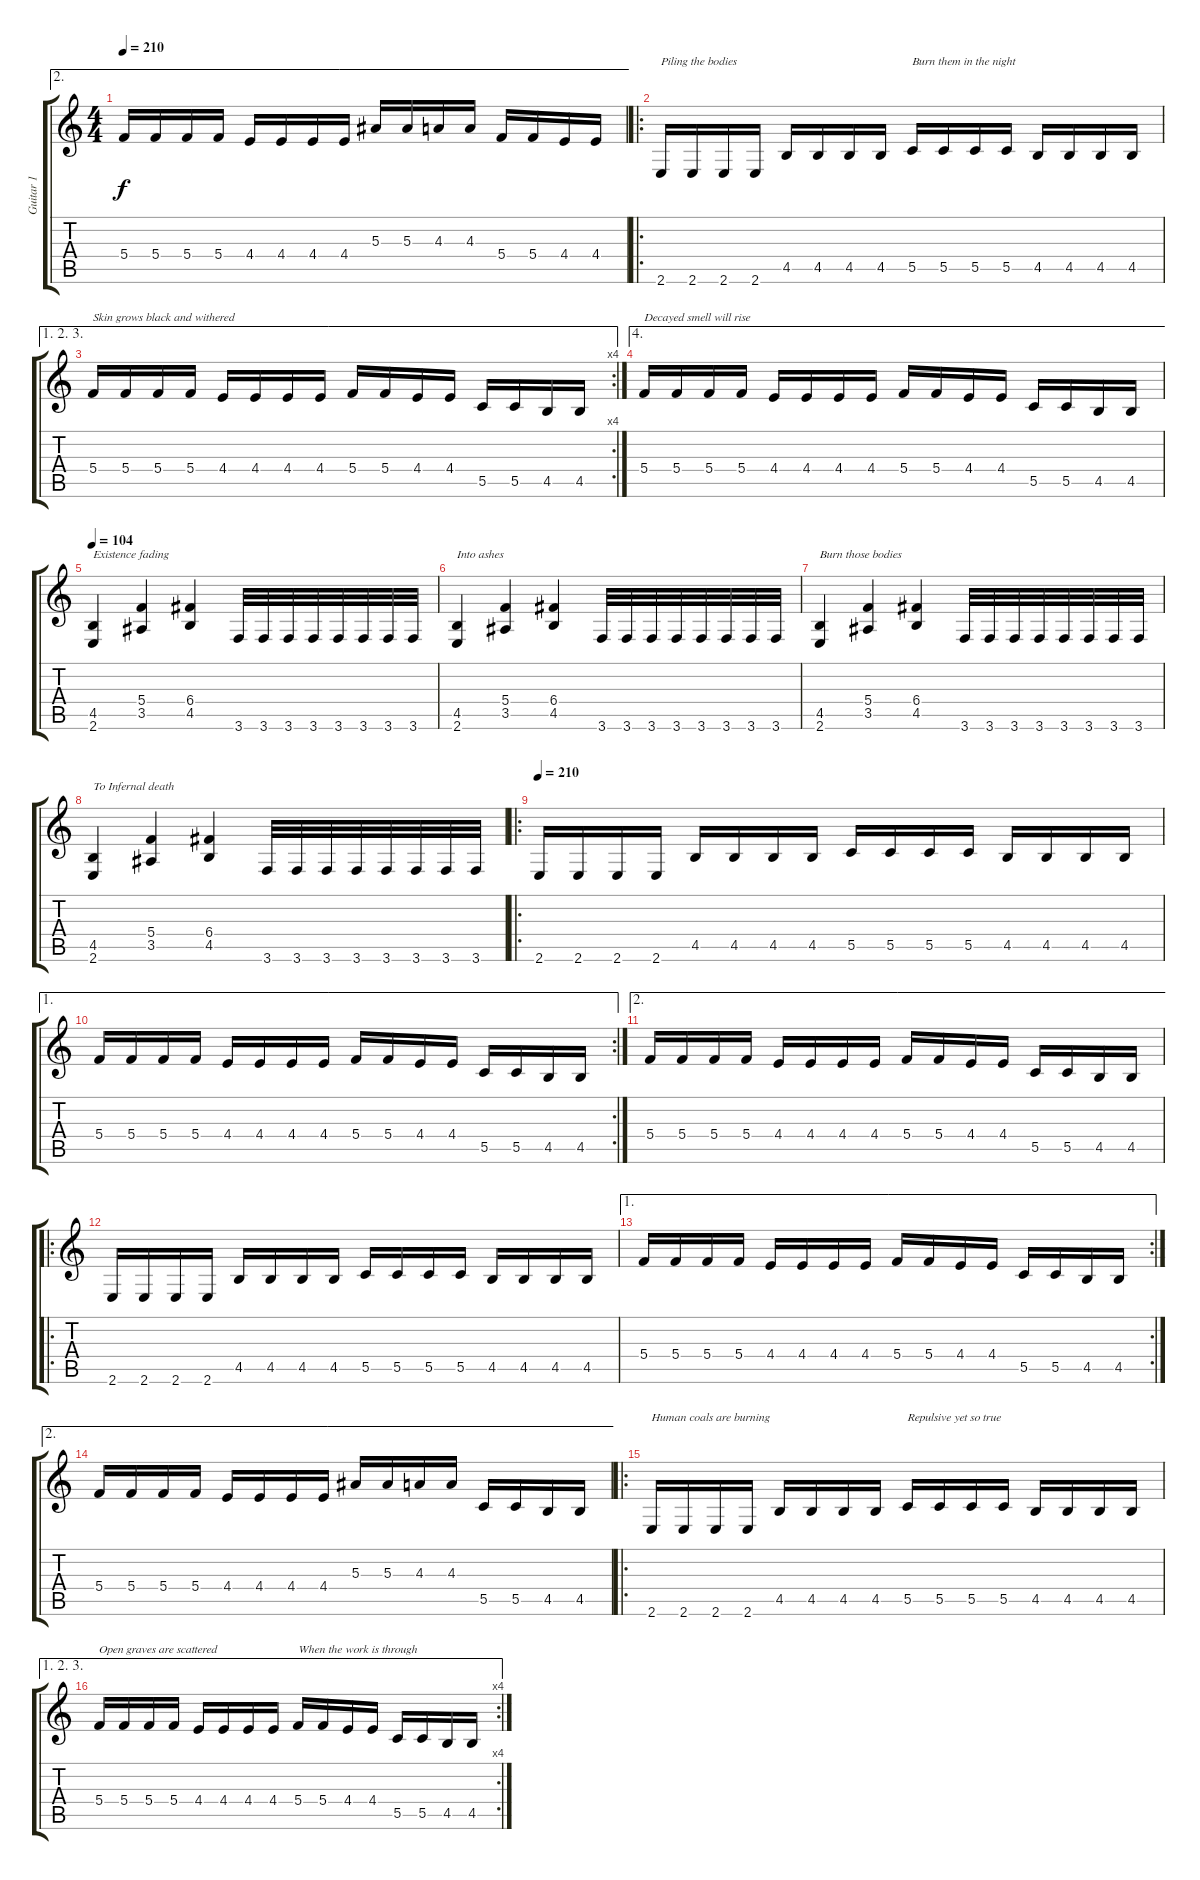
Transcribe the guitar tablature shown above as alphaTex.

\track ("Guitar 1" "Guitar 1") {instrument distortionguitar}
\staff {score tabs}
\tuning (D4 A3 F3 C3 G2 D2) {hide}
\ae 2
\ts (4 4)
\tempo 210
\clef g2
\ks c
5.4.16{dy f} 5.4.16 5.4.16 5.4.16 4.4.16 4.4.16 4.4.16 4.4.16 5.3.16 5.3.16 4.3.16 4.3.16 5.4.16 5.4.16 4.4.16 4.4.16 |
\ro
2.6.16{txt "Piling the bodies"} 2.6.16 2.6.16 2.6.16 4.5.16 4.5.16 4.5.16 4.5.16 5.5.16{txt "Burn them in the night"} 5.5.16 5.5.16 5.5.16 4.5.16 4.5.16 4.5.16 4.5.16 |
\ae (1 2 3)
\rc 4
5.4.16{txt "Skin grows black and withered"} 5.4.16 5.4.16 5.4.16 4.4.16 4.4.16 4.4.16 4.4.16 5.4.16 5.4.16 4.4.16 4.4.16 5.5.16 5.5.16 4.5.16 4.5.16 |
\ae 4
5.4.16{txt "Decayed smell will rise"} 5.4.16 5.4.16 5.4.16 4.4.16 4.4.16 4.4.16 4.4.16 5.4.16 5.4.16 4.4.16 4.4.16 5.5.16 5.5.16 4.5.16 4.5.16 |
\tempo 104
(4.5 2.6).4{txt "Existence fading"} (5.4 3.5).4 (6.4 4.5).4 3.6.32 3.6.32 3.6.32 3.6.32 3.6.32 3.6.32 3.6.32 3.6.32 |
(4.5 2.6).4{txt "Into ashes"} (5.4 3.5).4 (6.4 4.5).4 3.6.32 3.6.32 3.6.32 3.6.32 3.6.32 3.6.32 3.6.32 3.6.32 |
(4.5 2.6).4{txt "Burn those bodies"} (5.4 3.5).4 (6.4 4.5).4 3.6.32 3.6.32 3.6.32 3.6.32 3.6.32 3.6.32 3.6.32 3.6.32 |
(4.5 2.6).4{txt "To Infernal death"} (5.4 3.5).4 (6.4 4.5).4 3.6.32 3.6.32 3.6.32 3.6.32 3.6.32 3.6.32 3.6.32 3.6.32 |
\ro
\tempo 210
2.6.16 2.6.16 2.6.16 2.6.16 4.5.16 4.5.16 4.5.16 4.5.16 5.5.16 5.5.16 5.5.16 5.5.16 4.5.16 4.5.16 4.5.16 4.5.16 |
\ae 1
\rc 2
5.4.16 5.4.16 5.4.16 5.4.16 4.4.16 4.4.16 4.4.16 4.4.16 5.4.16 5.4.16 4.4.16 4.4.16 5.5.16 5.5.16 4.5.16 4.5.16 |
\ae 2
5.4.16 5.4.16 5.4.16 5.4.16 4.4.16 4.4.16 4.4.16 4.4.16 5.4.16 5.4.16 4.4.16 4.4.16 5.5.16 5.5.16 4.5.16 4.5.16 |
\ro
2.6.16 2.6.16 2.6.16 2.6.16 4.5.16 4.5.16 4.5.16 4.5.16 5.5.16 5.5.16 5.5.16 5.5.16 4.5.16 4.5.16 4.5.16 4.5.16 |
\ae 1
\rc 2
5.4.16 5.4.16 5.4.16 5.4.16 4.4.16 4.4.16 4.4.16 4.4.16 5.4.16 5.4.16 4.4.16 4.4.16 5.5.16 5.5.16 4.5.16 4.5.16 |
\ae 2
5.4.16 5.4.16 5.4.16 5.4.16 4.4.16 4.4.16 4.4.16 4.4.16 5.3.16 5.3.16 4.3.16 4.3.16 5.5.16 5.5.16 4.5.16 4.5.16 |
\ro
2.6.16{txt "Human coals are burning"} 2.6.16 2.6.16 2.6.16 4.5.16 4.5.16 4.5.16 4.5.16 5.5.16{txt "Repulsive yet so true"} 5.5.16 5.5.16 5.5.16 4.5.16 4.5.16 4.5.16 4.5.16 |
\ae (1 2 3)
\rc 4
5.4.16{txt "Open graves are scattered"} 5.4.16 5.4.16 5.4.16 4.4.16 4.4.16 4.4.16 4.4.16 5.4.16{txt "When the work is through"} 5.4.16 4.4.16 4.4.16 5.5.16 5.5.16 4.5.16 4.5.16
